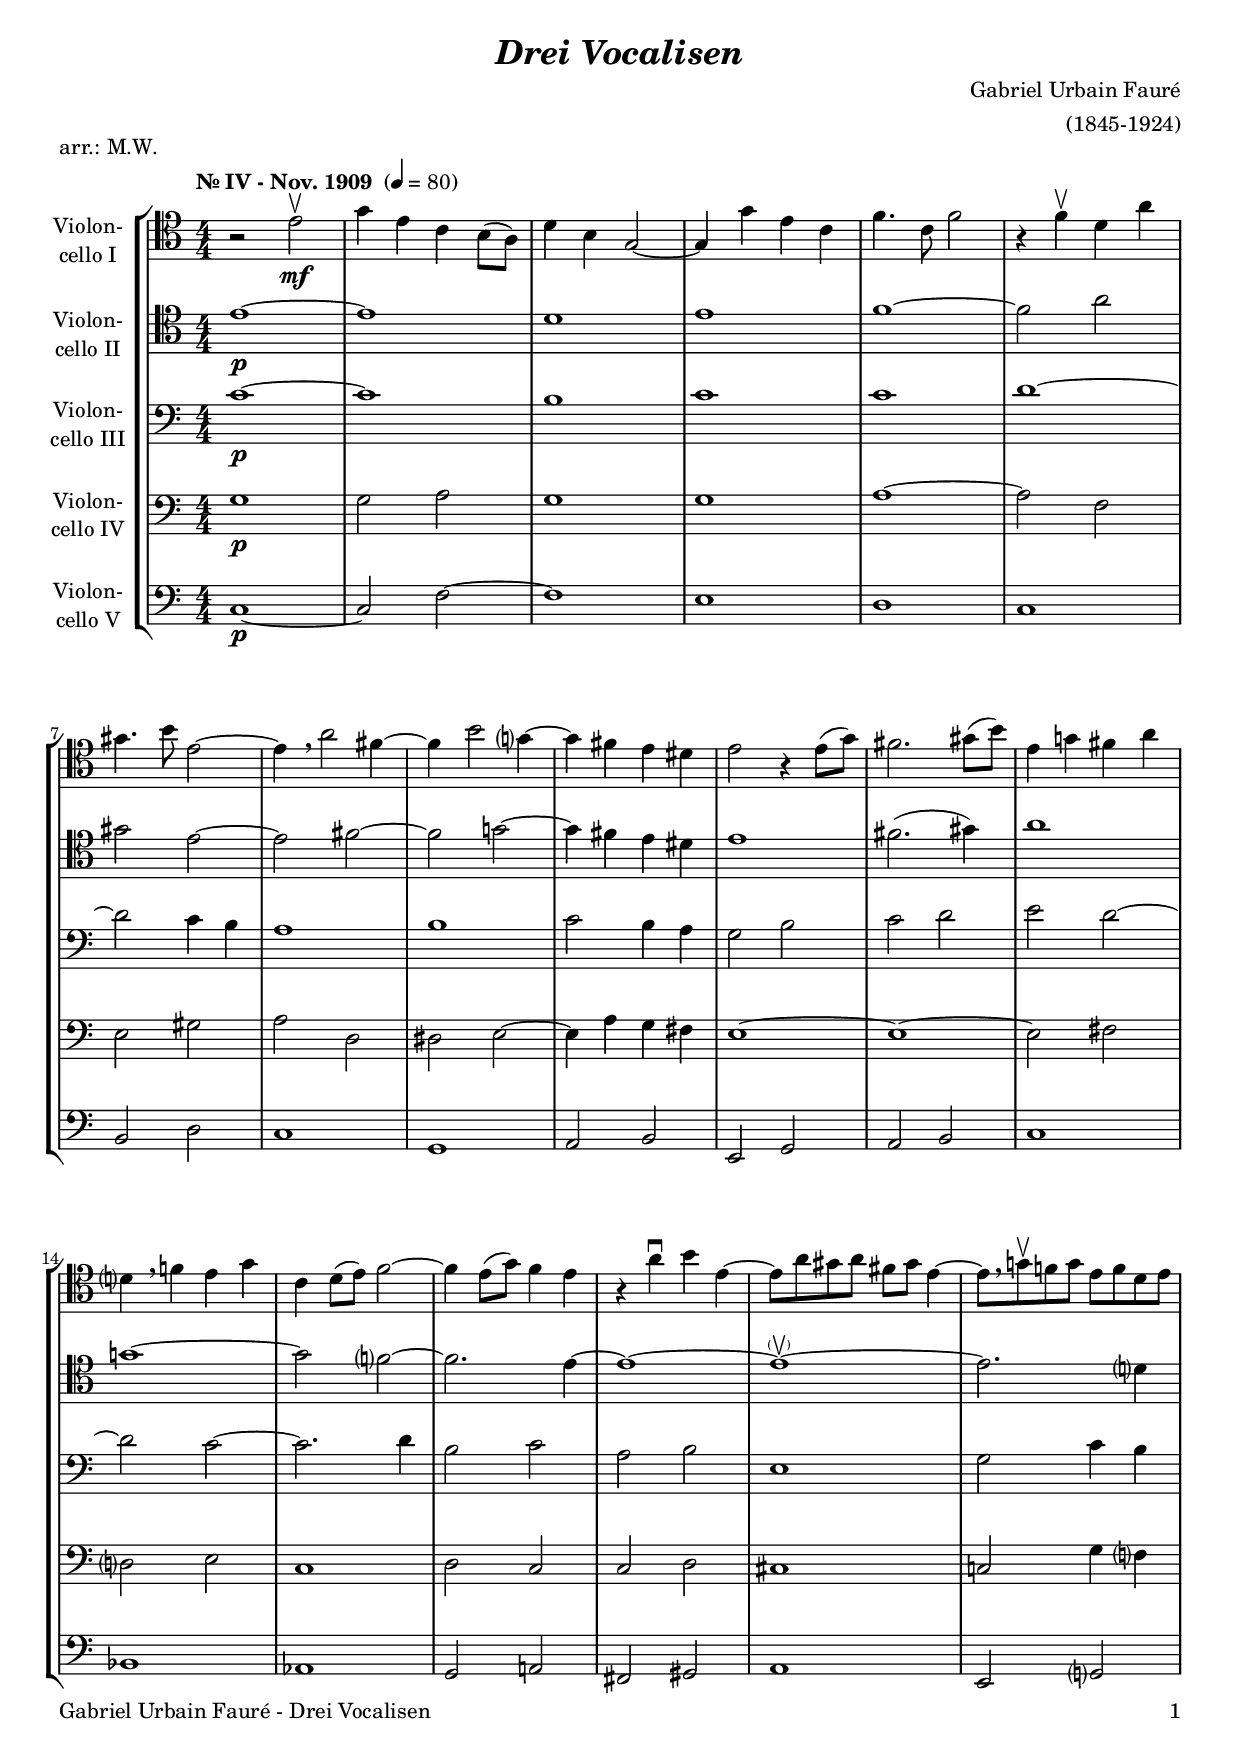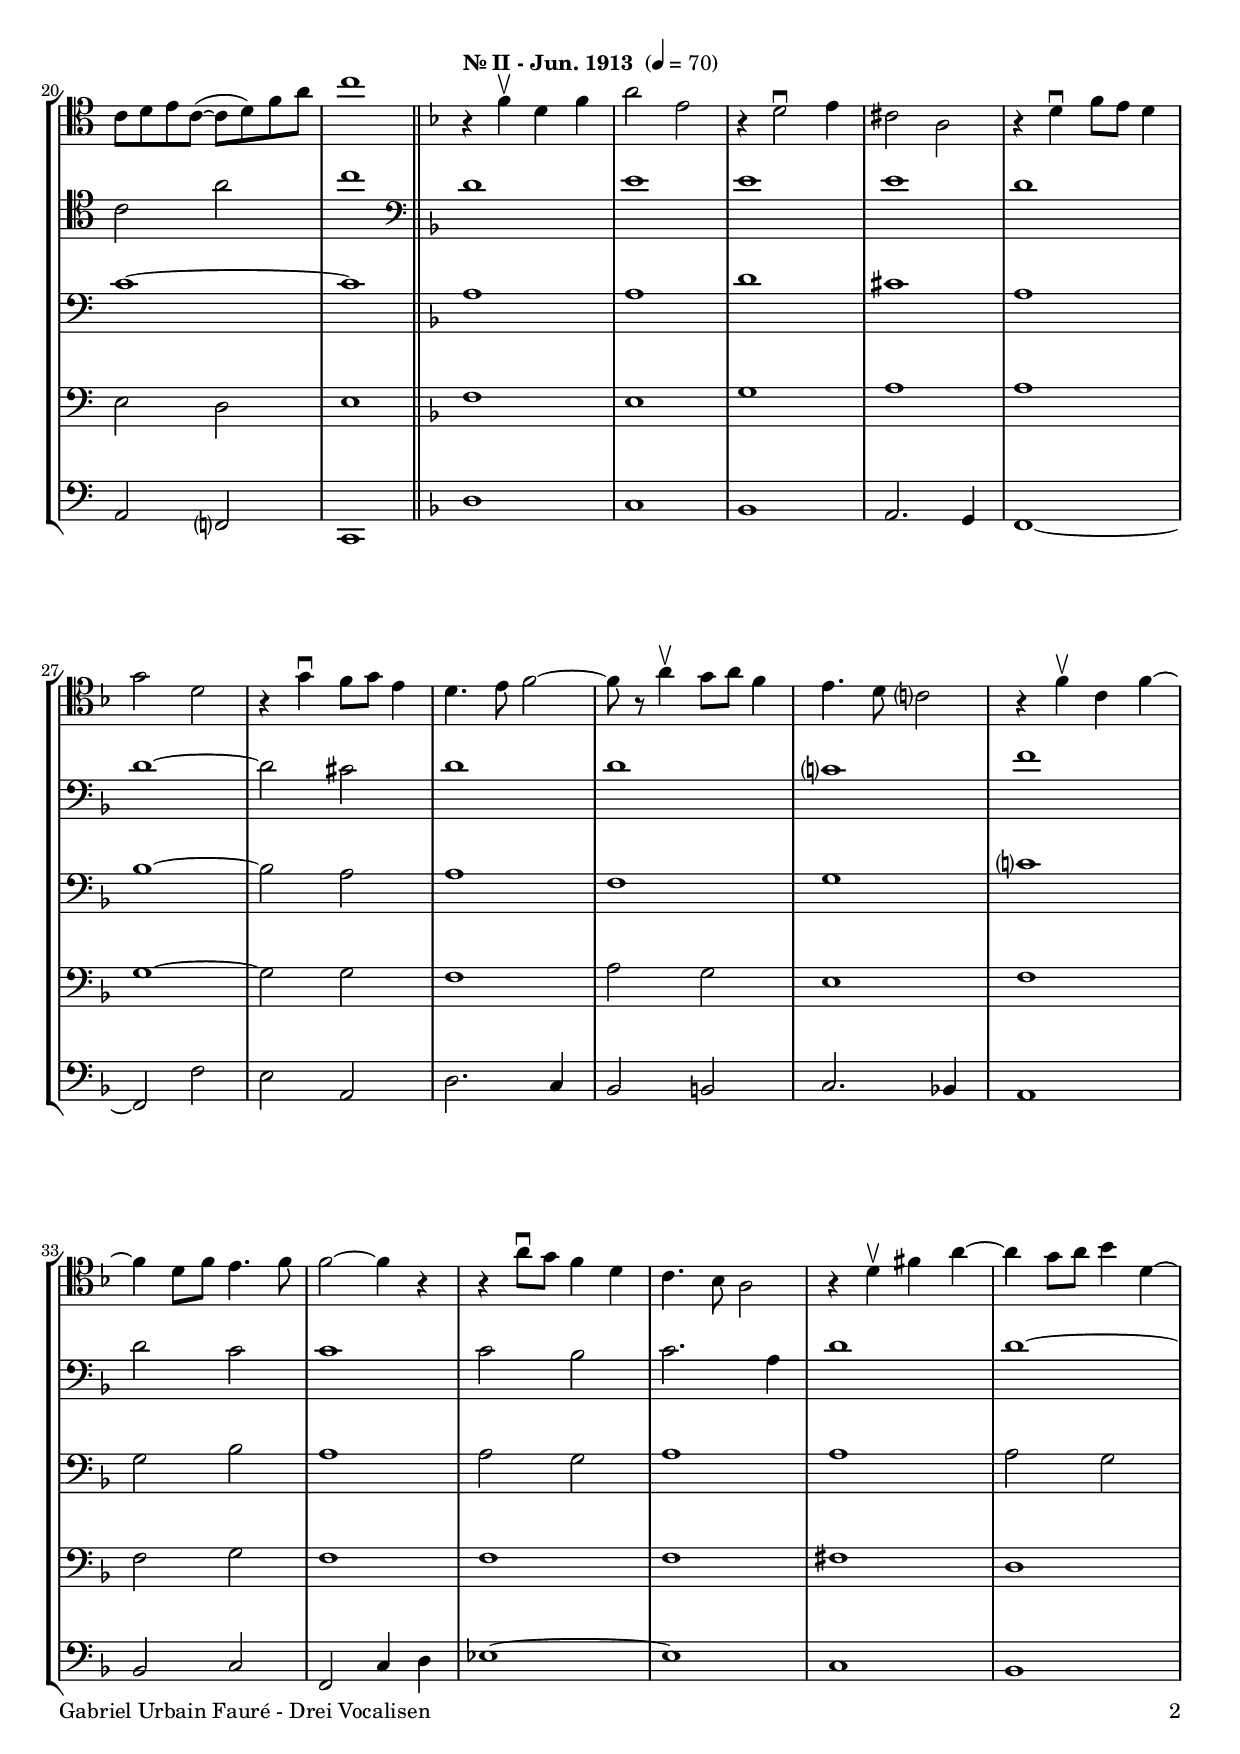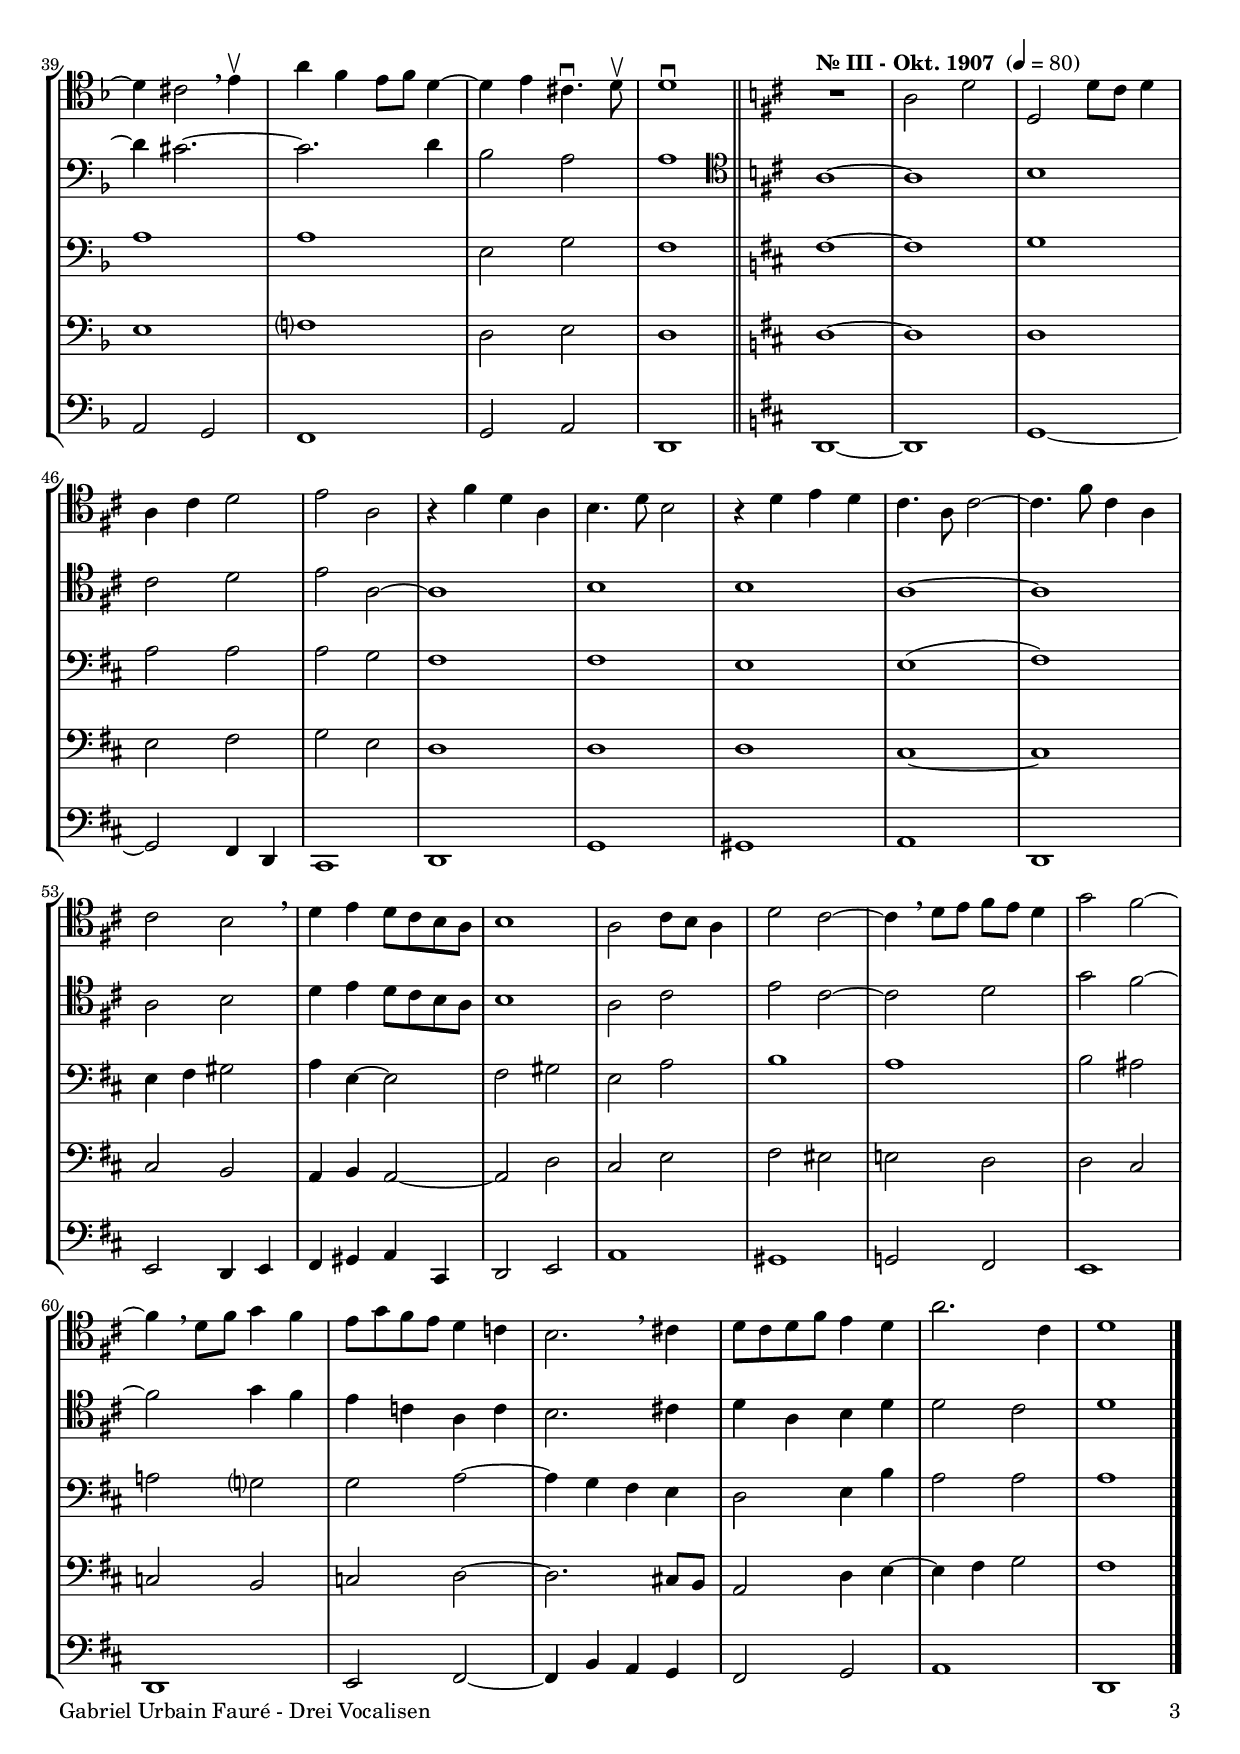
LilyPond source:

\version "2.22.0"
\include "deutsch.ly"

#(set-global-staff-size 18.5)

\header {
  title     = \markup \bold \italic "Drei Vocalisen"
  composer  = "Gabriel Urbain Fauré"
  arranger  = "(1845-1924)"
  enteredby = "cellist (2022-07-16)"
  piece     = "arr.: M.W."
}

voiceconsts = {
  \key c \major
  \time 4/4
  \clef "bass"
  \numericTimeSignature
  \compressEmptyMeasures
  % Set default beaming for all staves
%  \set Timing.beamExceptions = #'()
%  \set Timing.baseMoment     = #(ly:make-moment 1 4)
%  \set Timing.beatStructure  = #'(1 1 1)
}

micl = "clarinet"
mifl = "flute"
miob = "oboe"
mifh = "french horn"
misx = "tenor sax"
mist = "string ensemble 1"
mivl = "violin"
miba = "cello"
mipz = "pizzicato strings"

introa = {           \tempo "Nr. IV - Nov. 1909 "  4=80 }
introb = { \bar "||" \tempo "Nr. II - Jun. 1913 "  4=70 \key d \minor }
introc = { \bar "||" \tempo "Nr. III - Okt. 1907 " 4=80 \key d \major }

va = \relative c' {
  \voiceconsts
  \clef "tenor"

  \introa
  r2 e\upbow\mf
  g4 e c h8( a)
  d4 h g2~
  g4 g' e c
  f4. c8 f2
  r4 f\upbow d a'
  gis4. h8 e,2~
  e4 \breathe a2 fis4~
  fis h2 g?4~

  g fis e dis
  e2 r4 e8( g)
  fis2. gis8( h)
  e,4 g! fis a
  d,? \breathe f! e g
  c, d8( e) f2~
  f4 e8( g) f4 e

  r a\downbow h e,~
  e8 a gis a fis gis e4~
  e8[ \breathe g!\upbow f! g] e f d e
  c d e c(~ c d) f a
  c1

  \introb
  r4 f,\upbow d f
  a2 e
  r4 d2\downbow e4
  cis2 a
  r4 d\downbow f8 e d4
  g2 d
  r4 g\downbow f8 g e4

  d4. e8 f2~
  f8 r a4\upbow g8 a f4
  e4. d8 c?2
  r4 f\upbow c f~
  f d8 f e4. f8
  f2~ f4 r
  r a8\downbow g f4 d

  c4. b8 a2
  r4 d\upbow fis a~
  a g8 a b4 d,~
  d cis2 \breathe e4\upbow
  a f e8 f d4~
  d e cis4.\downbow d8\upbow
  d1\downbow

  \introc
  R
  a2 d
  d, d'8 cis d4
  a cis d2
  e a,
  r4 fis' d a
  h4. d8 h2
  r4 d e d
  cis4. a8 cis2~

  cis4. fis8 cis4 a
  cis2 h \breathe
  d4 e d8 cis h a
  h1
  a2 cis8 h a4
  d2 cis~
  cis4 \breathe d8 e fis e d4

  g2 fis~
  fis4 \breathe d8 fis g4 fis
  e8 g fis e d4 c
  h2. \breathe cis!4
  d8 cis d fis e4 d
  a'2. cis,4
  d1 \bar "|."
}

vb = \relative c' {
  \voiceconsts
  \clef "tenor"

  \introa
  e1~\p
  e
  d
  e
  f~
  f2 a
  gis e~
  e fis~
  fis g!~

  g4 fis e dis
  e1
  fis2.( gis4)
  a1
  g!~
  g2 f?~
  f2. e4~

  e1~
  e~\parenthesize\upbow
  e2. d?4
  c2 a'
  c1

  \introb \clef "bass"
  d,
  e
  e
  e
  d
  d~
  d2 cis

  d1
  d
  c?
  f
  d2 c
  c1
  c2 b

  c2. a4
  d1
  d~
  d4 cis2.~
  cis d4
  b2 a
  a1

  \introc \clef "tenor"
  a~
  a
  h
  cis2 d
  e a,~
  a1
  h
  h
  a~

  a
  a2 h
  d4 e d8 cis h a
  h1
  a2 cis
  e cis~
  cis d

  g fis~
  fis g4 fis
  e c a c
  h2. cis!4
  d a h d
  d2 cis
  d1 \bar "|."
}

vc = \relative c' {
  \voiceconsts

  \introa
  c1~\p
  c
  h
  c
  c
  d~
  d2 c4 h
  a1
  h

  c2 h4 a
  g2 h
  c d
  e d~
  d c~
  c2. d4
  h2 c

  a h
  e,1
  g2 c4 h
  c1~
  c

  \introb
  a
  a
  d
  cis
  a
  b~
  b2 a

  a1
  f
  g
  c?
  g2 b
  a1
  a2 g

  a1
  a
  a2 g
  a1
  a
  e2 g
  f1

  \introc
  fis~
  fis
  g
  a2 a
  a g
  fis1
  fis
  e
  e(

  fis)
  e4 fis gis2
  a4 e~ e2
  fis gis
  e a
  h1
  a

  h2 ais
  a! g?
  g a~
  a4 g fis e
  d2 e4 h'
  a2 a
  a1 \bar "|."
}

vd = \relative c' {
  \voiceconsts

  \introa
  g1\p
  g2 a
  g1
  g
  a~
  a2 f
  e gis
  a d,
  dis e~

  e4 a g fis
  e1~
  e~
  e2 fis
  d? e
  c1
  d2 c

  c d
  cis1
  c!2 g'4 f?
  e2 d
  e1

  \introb
  f
  e
  g
  a
  a
  g~
  g2 g

  f1
  a2 g
  e1
  f
  f2 g
  f1
  f

  f
  fis
  d
  e
  f?
  d2 e
  d1

  \introc
  d~
  d
  d
  e2 fis
  g e
  d1
  d
  d
  cis~

  cis
  cis2 h
  a4 h a2~
  a d
  cis e
  fis eis
  e! d

  d cis
  c h
  c d~
  d2. cis!8 h
  a2 d4 e~
  e fis g2
  fis1 \bar "|."
}

ve = \relative c {
  \voiceconsts

  \introa
  c1~\p
  c2 f~
  f1
  e
  d
  c
  h2 d
  c1
  g

  a2 h
  e, g
  a h
  c1
  b
  as
  g2 a!

  fis gis
  a1
  e2 g?
  a f?
  c1

  \introb
  d'
  c
  b
  a2. g4
  f1~
  f2 f'
  e a,

  d2. c4
  b2 h
  c2. b!4
  a1
  b2 c
  f, c'4 d
  es1~

  es
  c
  b
  a2 g
  f1
  g2 a
  d,1

  \introc
  d~
  d
  g~
  g2 fis4 d
  cis1
  d
  g
  gis
  a

  d,
  e2 d4 e
  fis gis a cis,
  d2 e
  a1
  gis
  g!2 fis

  e1
  d
  e2 fis~
  fis4 h a g
  fis2 g
  a1
  d, \bar "|."
}


music = \new StaffGroup <<
      \new Staff {
	\set Staff.midiInstrument = \miba
	\set Staff.instrumentName = \markup \center-column { "Violon-" "cello I" }
	\transpose  c c { \va }
      }

      \new Staff {
	\set Staff.midiInstrument = \miba
	\set Staff.instrumentName = \markup \center-column { "Violon-" "cello II" }
	\transpose  c c { \vb }
      }

      \new Staff {
	\set Staff.midiInstrument = \miba
	\set Staff.instrumentName = \markup \center-column { "Violon-" "cello III" }
	\transpose  c c { \vc }
      }

      \new Staff {
	\set Staff.midiInstrument = \miba
	\set Staff.instrumentName = \markup \center-column { "Violon-" "cello IV" }
	\transpose  c c { \vd }
      }

      \new Staff {
	\set Staff.midiInstrument = \miba
	\set Staff.instrumentName = \markup \center-column { "Violon-" "cello V" }
	\transpose  c c { \ve }
      }
>>

\book {
   \paper {
    print-page-number = ##t
    print-first-page-number = ##t
    ragged-last-bottom = ##f
    oddHeaderMarkup = \markup \null
    evenHeaderMarkup = \markup \null
    oddFooterMarkup = \markup {
      \fill-line {
        \on-the-fly #print-page-number-check-first
        "Gabriel Urbain Fauré - Drei Vocalisen" \fromproperty #'page:page-number-string
      }
    }
    evenFooterMarkup = \oddFooterMarkup
  } \score {
    \music
    \layout {}
  }

  \score {
    \unfoldRepeats \music

    \midi {
      \context {
        \Score
      }
    }
  }
}
